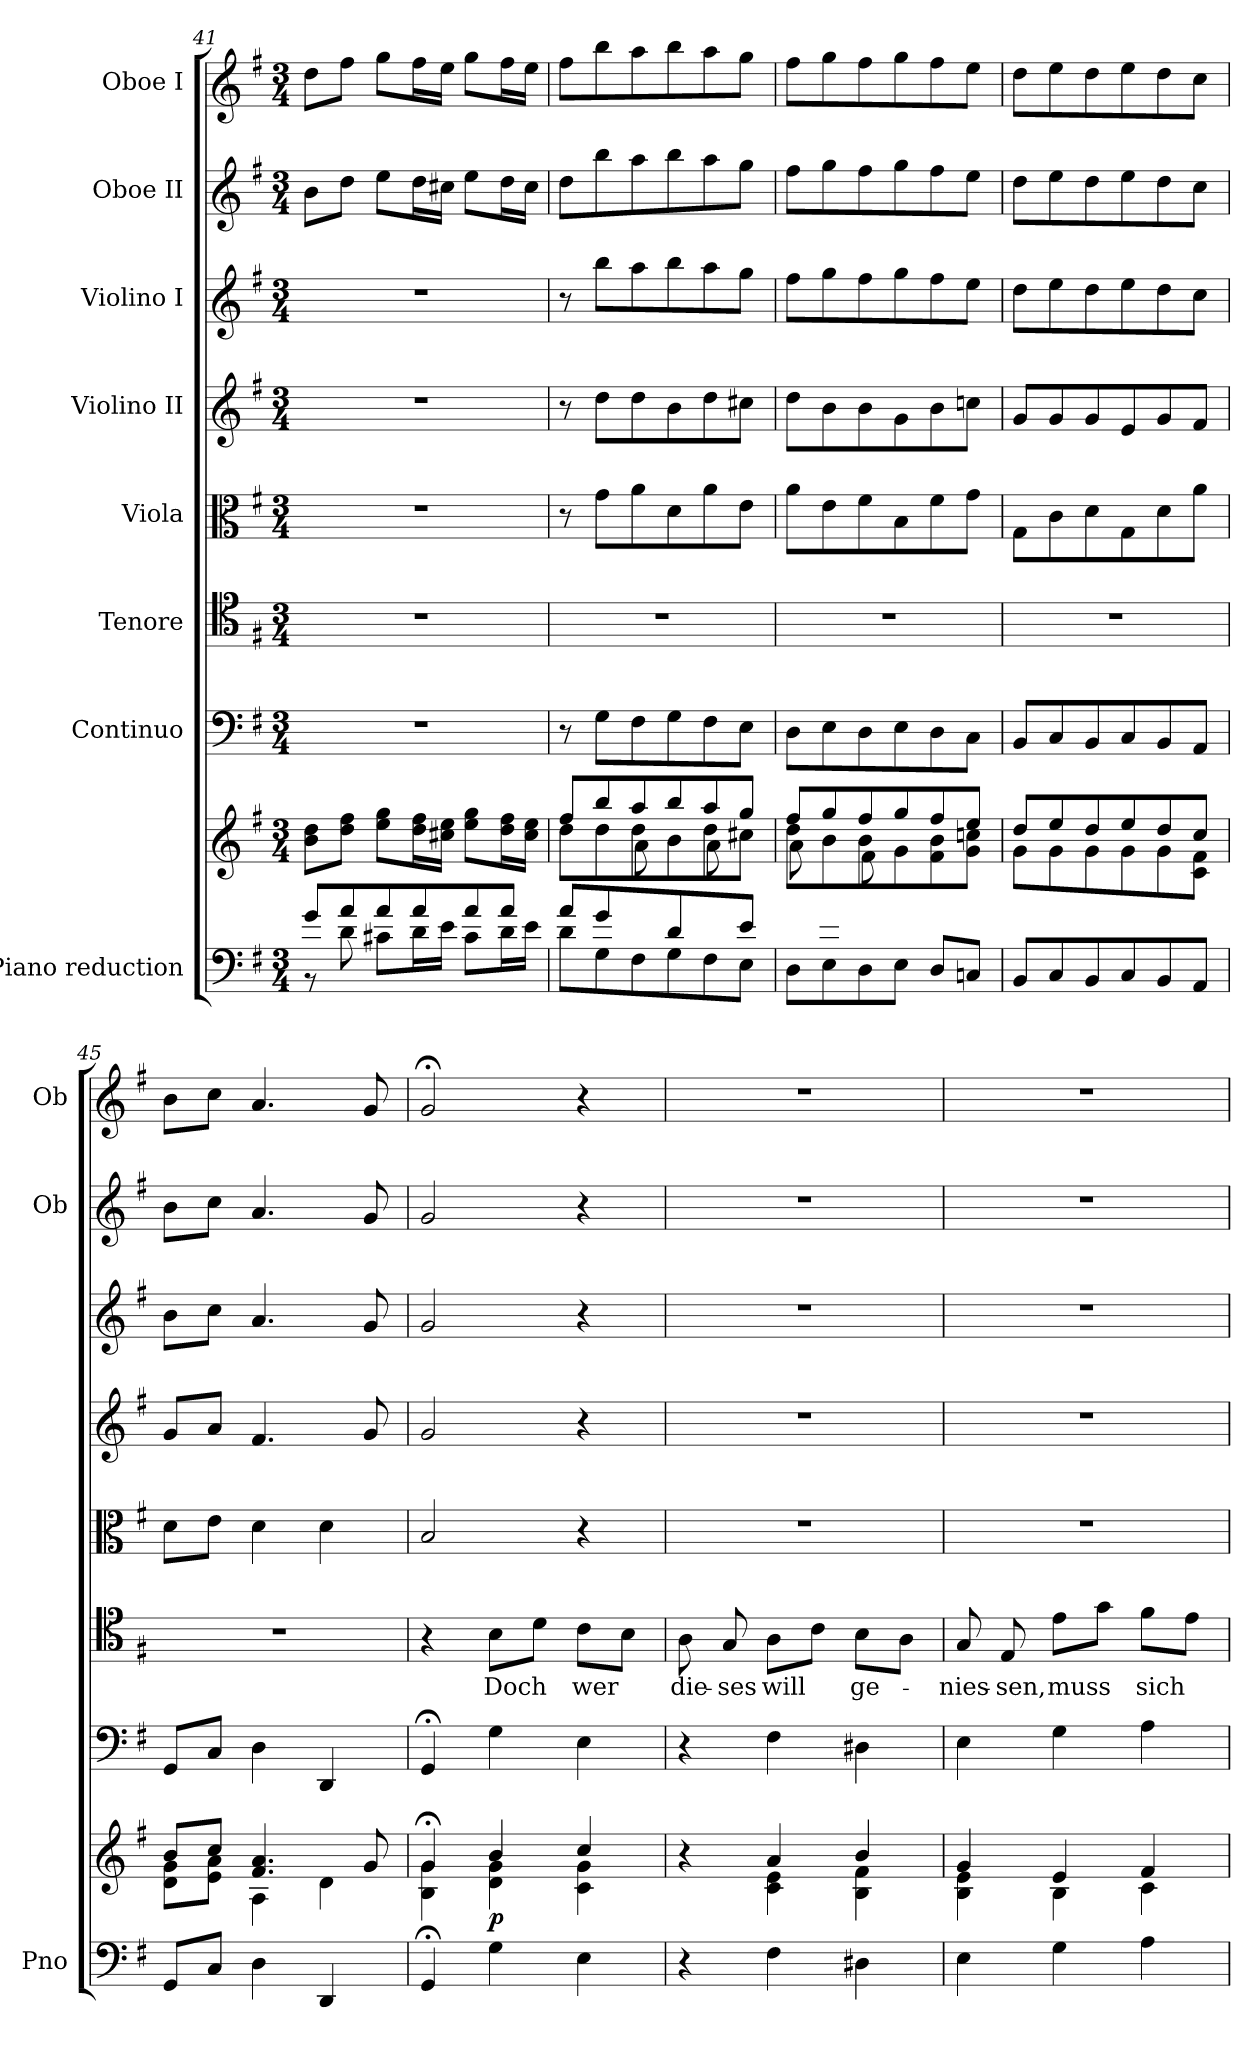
**kern	**kern	**dynam	**kern	**kern	**text	**kern	**kern	**kern	**kern	**kern
*part8	*part8	*part8	*part7	*part6	*part6	*part5	*part4	*part3	*part2	*part1
*staff9	*staff8	*staff8/9	*staff7	*staff6	*staff6	*staff5	*staff4	*staff3	*staff2	*staff1
*I"Piano reduction	*	*	*I"Continuo	*I"Tenore	*	*I"Viola	*I"Violino II	*I"Violino I	*I"Oboe II	*I"Oboe I
*I'Pno	*	*	*	*	*	*	*	*	*I'Ob	*I'Ob
*clefF4	*clefG2	*	*clefF4	*clefC4	*	*clefC3	*clefG2	*clefG2	*clefG2	*clefG2
*k[f#]	*k[f#]	*	*k[f#]	*k[f#]	*	*k[f#]	*k[f#]	*k[f#]	*k[f#]	*k[f#]
*M3/4	*M3/4	*	*M3/4	*M3/4	*	*M3/4	*M3/4	*M3/4	*M3/4	*M3/4
=41	=41	=41	=41	=41	=41	=41	=41	=41	=41	=41
*^	*	*	*	*	*	*	*	*	*	*
8g/L	8r	8b\ 8dd\L	.	2.r	2.r	.	2.r	2.r	2.r	8b\L	8dd\L
8a/	8d\	8dd\ 8ff#\J	.	.	.	.	.	.	.	8dd\J	8ff#\J
8a/	8c#X\L	8ee\ 8gg\L	.	.	.	.	.	.	.	8ee\L	8gg\L
8a/	16d\L	16dd\ 16ff#\L	.	.	.	.	.	.	.	16dd\L	16ff#\L
.	16e\JJ	16cc#X\ 16ee\JJ	.	.	.	.	.	.	.	16cc#X\JJ	16ee\JJ
8a/	8c#\L	8ee\ 8gg\L	.	.	.	.	.	.	.	8ee\L	8gg\L
8a/J	16d\L	16dd\ 16ff#\L	.	.	.	.	.	.	.	16dd\L	16ff#\L
.	16e\JJ	16cc#\ 16ee\JJ	.	.	.	.	.	.	.	16cc#\JJ	16ee\JJ
=42	=42	=42	=42	=42	=42	=42	=42	=42	=42	=42	=42
*	*	*^	*	*	*	*	*	*	*	*	*
*	*	*	*^	*	*	*	*	*	*	*	*	*
8a/L	8d\L	8ff#/L	8dd\L	4ryy	.	8r	2.r	.	8r	8r	8r	8dd\L	8ff#\L
8g/	8G\	8bb/	8dd\	.	.	8G\L	.	.	8g\L	8dd\L	8bb\L	8bb\	8bb\
8ryy	8F#\	8aa/	8dd\	8a\	.	8F#\	.	.	8a\	8dd\	8aa\	8aa\	8aa\
8d/	8G\	8bb/	8b\	8ryy	.	8G\	.	.	8d\	8b\	8bb\	8bb\	8bb\
8ryy	8F#\	8aa/	8dd\	8a\	.	8F#\	.	.	8a\	8dd\	8aa\	8aa\	8aa\
8e/J	8E\J	8gg/J	8cc#X\J	8ryy	.	8E\J	.	.	8e\J	8cc#X\J	8gg\J	8gg\J	8gg\J
!!LO:PB:g=z
=43	=43	=43	=43	=43	=43	=43	=43	=43	=43	=43	=43	=43	=43
8ryy	8D\L	8ff#/L	8dd\L	8a\L	.	8D\L	2.r	.	8a\L	8dd\L	8ff#\L	8ff#\L	8ff#\L
8e/	8E\	8gg/	8b\	8ryy	.	8E\	.	.	8e\	8b\	8gg\	8gg\	8gg\
8ryy	8D\	8ff#/	8b\	8f#\	.	8D\	.	.	8f#\	8b\	8ff#\	8ff#\	8ff#\
8B/J	8E\J	8gg/	8g\	4.ryy	.	8E\	.	.	8B\	8g\	8gg\	8gg\	8gg\
4ryy	8D/L	8ff#/	8f#\ 8b\	.	.	8D\	.	.	8f#\	8b\	8ff#\	8ff#\	8ff#\
.	8Cn/J	8ee/J	8g\ 8ccn\J	.	.	8C\J	.	.	8g\J	8ccn\J	8ee\J	8ee\J	8ee\J
*v	*v	*	*	*	*	*	*	*	*	*	*	*	*
*	*	*v	*v	*	*	*	*	*	*	*	*	*
=44	=44	=44	=44	=44	=44	=44	=44	=44	=44	=44	=44
8BB/L	8dd/L	8g\L	.	8BB/L	2.r	.	8G\L	8g/L	8dd\L	8dd\L	8dd\L
8C/	8ee/	8g\	.	8C/	.	.	8c\	8g/	8ee\	8ee\	8ee\
8BB/	8dd/	8g\	.	8BB/	.	.	8d\	8g/	8dd\	8dd\	8dd\
8C/	8ee/	8g\	.	8C/	.	.	8G\	8e/	8ee\	8ee\	8ee\
8BB/	8dd/	8g\	.	8BB/	.	.	8d\	8g/	8dd\	8dd\	8dd\
8AA/J	8cc/J	8c\ 8f#\J	.	8AA/J	.	.	8a\J	8f#/J	8cc\J	8cc\J	8cc\J
=45	=45	=45	=45	=45	=45	=45	=45	=45	=45	=45	=45
8GG/L	8b/L	8d\ 8g\L	.	8GG/L	2.r	.	8d\L	8g/L	8b\L	8b\L	8b\L
8C/J	8cc/J	8e\ 8a\J	.	8C/J	.	.	8e\J	8a/J	8cc\J	8cc\J	8cc\J
4D\	4.f#/ 4.a/	4A\	.	4D\	.	.	4d\	4.f#/	4.a/	4.a/	4.a/
4DD/	.	4d\	.	4DD/	.	.	4d\	.	.	.	.
.	8g/	.	.	.	.	.	.	8g/	8g/	8g/	8g/
=46	=46	=46	=46	=46	=46	=46	=46	=46	=46	=46	=46
4GG;/	4g;</	4B\ 4g\	.	4GG;/	4r	.	2B/	2g/	2g/	2g/	2g;</
!	!	!	!LO:DY:b	!	!	!LO:LY:b	!	!	!	!	!
4G\	4b/	4d\ 4g\	p	4G\	8B\L	Doch	.	.	.	.	.
.	.	.	.	.	8d\J	.	.	.	.	.	.
!	!	!	!	!	!	!LO:LY:b	!	!	!	!	!
4E\	4cc/	4c\ 4g\	.	4E\	8c\L	wer	4r	4r	4r	4r	4r
.	.	.	.	.	8B\J	.	.	.	.	.	.
=47	=47	=47	=47	=47	=47	=47	=47	=47	=47	=47	=47
!	!	!	!	!	!	!LO:LY:b	!	!	!	!	!
4r	4r	4ryy	.	4r	8A\	die-	2.r	2.r	2.r	2.r	2.r
!	!	!	!	!	!	!LO:LY:b	!	!	!	!	!
.	.	.	.	.	8G/	-ses	.	.	.	.	.
!	!	!	!	!	!	!LO:LY:b	!	!	!	!	!
4F#\	4a/	4c\ 4e\	.	4F#\	8A\L	will	.	.	.	.	.
.	.	.	.	.	8c\J	.	.	.	.	.	.
!	!	!	!	!	!	!LO:LY:b	!	!	!	!	!
4D#X\	4b/	4B\ 4f#\	.	4D#X\	8B\L	ge-	.	.	.	.	.
.	.	.	.	.	8A\J	.	.	.	.	.	.
=48	=48	=48	=48	=48	=48	=48	=48	=48	=48	=48	=48
!	!	!	!	!	!	!LO:LY:b	!	!	!	!	!
4E\	4g/	4B\ 4e\	.	4E\	8G/	-nies-	2.r	2.r	2.r	2.r	2.r
!	!	!	!	!	!	!LO:LY:b	!	!	!	!	!
.	.	.	.	.	8E/	-sen,	.	.	.	.	.
!	!	!	!	!	!	!LO:LY:b	!	!	!	!	!
4G\	4e/	4B\	.	4G\	8e\L	muss	.	.	.	.	.
.	.	.	.	.	8g\J	.	.	.	.	.	.
!	!	!	!	!	!	!LO:LY:b	!	!	!	!	!
4A\	4f#/	4c\	.	4A\	8f#\L	sich	.	.	.	.	.
.	.	.	.	.	8e\J	.	.	.	.	.	.
*	*v	*v	*	*	*	*	*	*	*	*	*
=	=	=	=	=	=	=	=	=	=	=
*-	*-	*-	*-	*-	*-	*-	*-	*-	*-	*-
